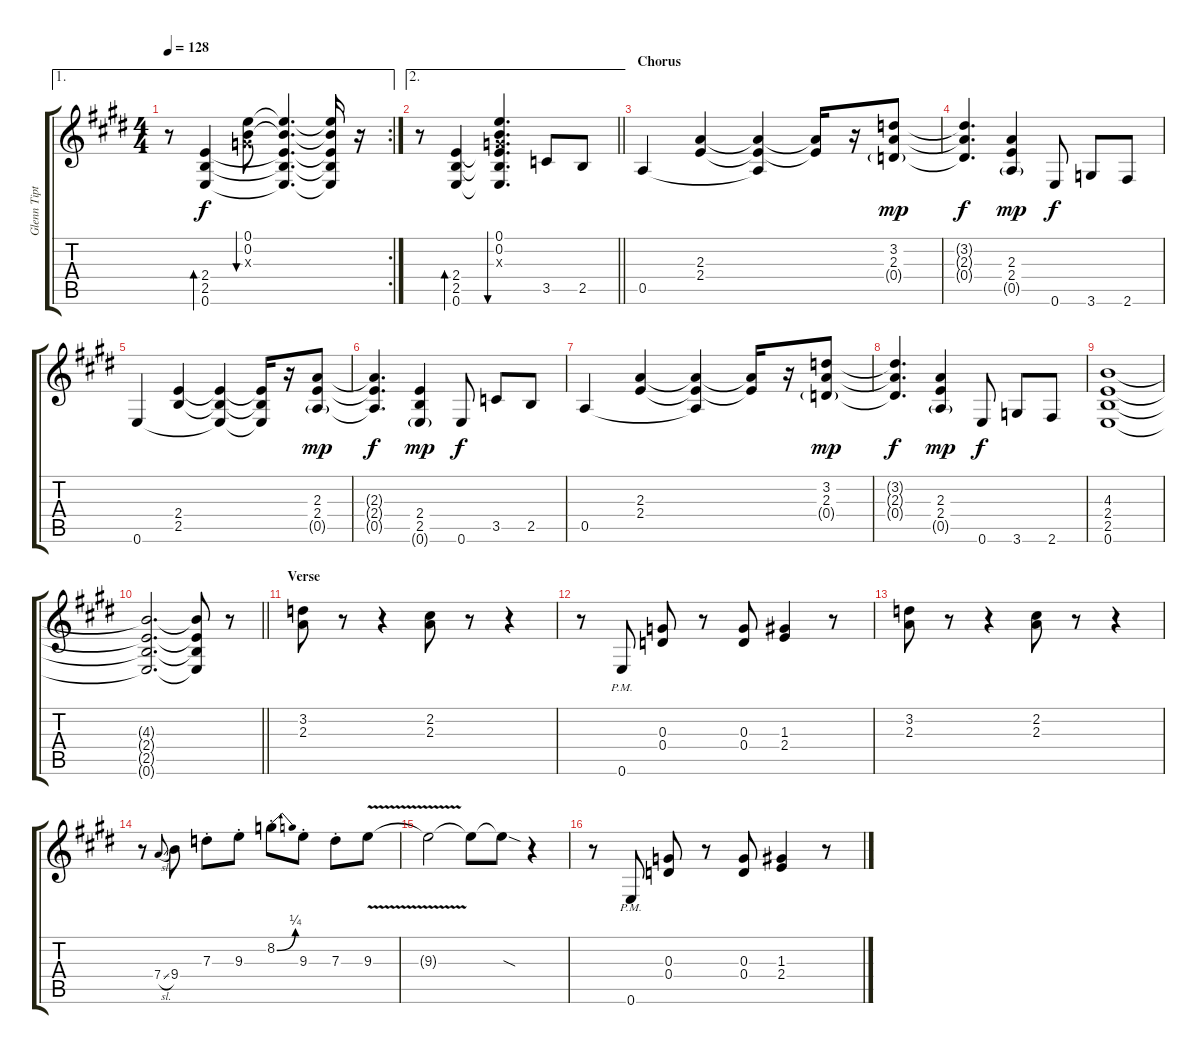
\track ("Glenn Tipton" "Glenn Tipt") {instrument overdrivenguitar}
\staff {score tabs}
\tuning (E4 B3 G3 D3 A2 E2) {hide}
\ae 1
\rc 2
\ts (4 4)
\tempo 128
\clef g2
\ks e
r.8{dy f} (2.4 2.5 0.6).4{bd 120} (0.1 0.2 0.3{x}).8{bu 30} (0.1{t} 0.2{t} 2.4{t} 2.5{t} 0.6{t}).4{d} (0.1{t} 0.2{t} 2.4{t} 2.5{t} 0.6{t}).16 r.16 |
\ae 2
\barLineRight lightlight
r.8 (2.4 2.5 0.6).4{bd 120} (0.1 0.2 0.3{x} 2.4{t} 2.5{t} 0.6{t}).4{d bu 30} 3.5.8 2.5.8 |
\section ("" "Chorus")
0.5.4 (2.3 2.4).4 (2.3{t} 2.4{t} 0.5{t}).4 (2.3{t} 2.4{t}).16 r.16 (3.2 2.3 0.4{g}).8{dy mp} |
(3.2{t} 2.3{t} 0.4{t}).4{d dy f} (2.3 2.4 0.5{g}).4{dy mp} 0.6.8{dy f} 3.6.8 2.6.8 |
0.6.4 (2.4 2.5).4 (2.4{t} 2.5{t} 0.6{t}).4 (2.4{t} 2.5{t} 0.6{t}).16 r.16 (2.3 2.4 0.5{g}).8{dy mp} |
(2.3{t} 2.4{t} 0.5{t}).4{d dy f} (2.4 2.5 0.6{g}).4{dy mp} 0.6.8{dy f} 3.5.8 2.5.8 |
0.5.4 (2.3 2.4).4 (2.3{t} 2.4{t} 0.5{t}).4 (2.3{t} 2.4{t}).16 r.16 (3.2 2.3 0.4{g}).8{dy mp} |
(3.2{t} 2.3{t} 0.4{t}).4{d dy f} (2.3 2.4 0.5{g}).4{dy mp} 0.6.8{dy f} 3.6.8 2.6.8 |
(4.3 2.4 2.5 0.6).1{volume 6} |
\barLineRight lightlight
(4.3{t} 2.4{t} 2.5{t} 0.6{t}).2{d} (4.3{t} 2.4{t} 2.5{t} 0.6{t}).8 r.8{volume 15} |
\section ("" "Verse")
(3.2 2.3).8 r.8 r.4 (2.2 2.3).8 r.8 r.4 |
r.8 0.6{pm}.8 (0.3 0.4).8 r.8 (0.3 0.4).8 (1.3 2.4).4 r.8 |
(3.2 2.3).8 r.8 r.4 (2.2 2.3).8 r.8 r.4 |
r.8 7.4{sl}.8{gr onbeat} 9.4.8 7.3{st}.8 9.3{st}.8 8.2{be (bend 0 0 60 1) st}.8 9.3{st}.8 7.3{st}.8 9.3{v}.8 |
9.3{t}.2 9.3{t}.8 9.3{sod t}.8 r.4 |
r.8 0.6{pm}.8 (0.3 0.4).8 r.8 (0.3 0.4).8 (1.3 2.4).4 r.8
